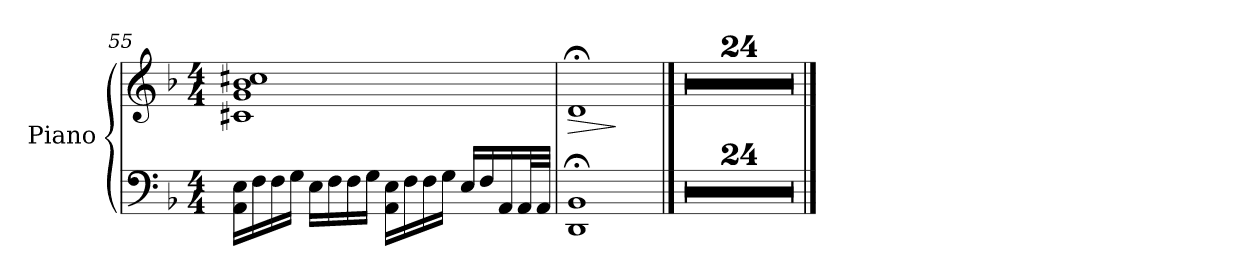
**kern	**kern	**dynam
*part1	*part1	*part1
*staff2	*staff1	*staff1/2
*I"Piano	*	*
*I'Pno.	*	*
*clefF4	*clefG2	*
*k[b-]	*k[b-]	*
*M4/4	*M4/4	*
=55	=55	=55
16AA\ 16E\LL	1c#X 1g 1b- 1cc#X	.
16F\	.	.
16F\	.	.
16G\JJ	.	.
16E\LL	.	.
16F\	.	.
16F\	.	.
16G\JJ	.	.
16AA\ 16E\LL	.	.
16F\	.	.
16F\	.	.
16G\JJ	.	.
16E/LL	.	.
16F/	.	.
16AA/	.	.
32AA/L	.	.
32AA/JJJ	.	.
=56	=56	=56
!	!	!LO:HP:b
1DD;< 1BB-;<	1d;<	>
.	.	]
!!LO:LB:g=z
==57	==57	==57
1r	1r	.
=58	=58	=58
1r	1r	.
=59	=59	=59
1r	1r	.
=60	=60	=60
1r	1r	.
=61	=61	=61
1r	1r	.
=62	=62	=62
1r	1r	.
=63	=63	=63
1r	1r	.
=64	=64	=64
1r	1r	.
=65	=65	=65
1r	1r	.
=66	=66	=66
1r	1r	.
=67	=67	=67
1r	1r	.
=68	=68	=68
1r	1r	.
=69	=69	=69
1r	1r	.
=70	=70	=70
1r	1r	.
=71	=71	=71
1r	1r	.
=72	=72	=72
1r	1r	.
=73	=73	=73
1r	1r	.
=74	=74	=74
1r	1r	.
!!LO:LB:g=z
=75	=75	=75
1r	1r	.
=76	=76	=76
1r	1r	.
=77	=77	=77
1r	1r	.
=78	=78	=78
1r	1r	.
=79	=79	=79
1r	1r	.
=80	=80	=80
1r	1r	.
==	==	==
*-	*-	*-
